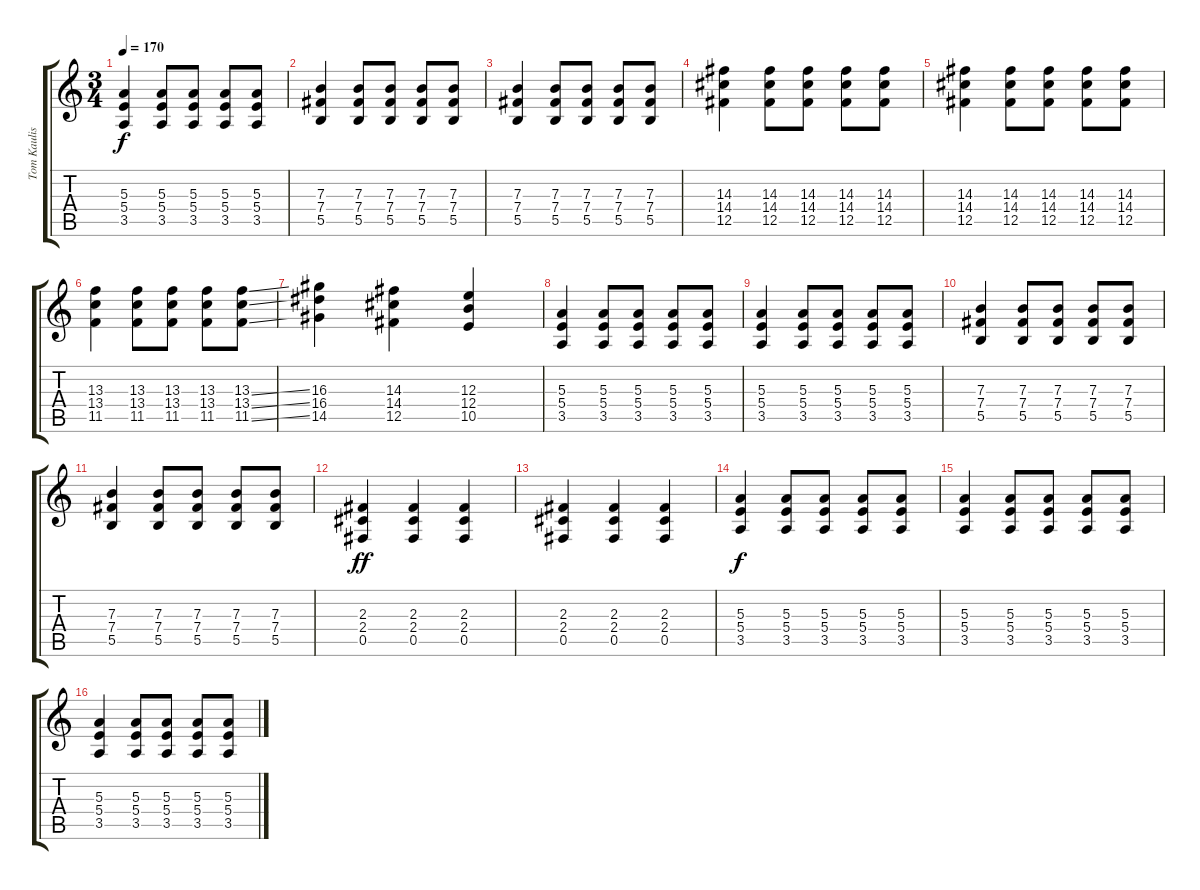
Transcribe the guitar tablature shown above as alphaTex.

\track ("Tom Kaulist [ guitare ]" "Tom Kaulis") {instrument electricguitarclean}
\staff {score tabs}
\tuning (Db4 Ab3 E3 B2 Gb2 Db2) {hide}
\ts (3 4)
\tempo 170
\clef g2
\ks c
(5.3 5.4 3.5).4{dy f} (5.3 5.4 3.5).8 (5.3 5.4 3.5).8 (5.3 5.4 3.5).8 (5.3 5.4 3.5).8 |
(7.3 7.4 5.5).4 (7.3 7.4 5.5).8 (7.3 7.4 5.5).8 (7.3 7.4 5.5).8 (7.3 7.4 5.5).8 |
(7.3 7.4 5.5).4 (7.3 7.4 5.5).8 (7.3 7.4 5.5).8 (7.3 7.4 5.5).8 (7.3 7.4 5.5).8 |
(14.3 14.4 12.5).4 (14.3 14.4 12.5).8 (14.3 14.4 12.5).8 (14.3 14.4 12.5).8 (14.3 14.4 12.5).8 |
(14.3 14.4 12.5).4 (14.3 14.4 12.5).8 (14.3 14.4 12.5).8 (14.3 14.4 12.5).8 (14.3 14.4 12.5).8 |
(13.3 13.4 11.5).4 (13.3 13.4 11.5).8 (13.3 13.4 11.5).8 (13.3 13.4 11.5).8 (13.3{ss} 13.4{ss} 11.5{ss}).8 |
(16.3 16.4 14.5).4 (14.3 14.4 12.5).4 (12.3 12.4 10.5).4 |
(5.3 5.4 3.5).4 (5.3 5.4 3.5).8 (5.3 5.4 3.5).8 (5.3 5.4 3.5).8 (5.3 5.4 3.5).8 |
(5.3 5.4 3.5).4 (5.3 5.4 3.5).8 (5.3 5.4 3.5).8 (5.3 5.4 3.5).8 (5.3 5.4 3.5).8 |
(7.3 7.4 5.5).4 (7.3 7.4 5.5).8 (7.3 7.4 5.5).8 (7.3 7.4 5.5).8 (7.3 7.4 5.5).8 |
(7.3 7.4 5.5).4 (7.3 7.4 5.5).8 (7.3 7.4 5.5).8 (7.3 7.4 5.5).8 (7.3 7.4 5.5).8 |
(2.3 2.4 0.5).4{dy ff} (2.3 2.4 0.5).4 (2.3 2.4 0.5).4 |
(2.3 2.4 0.5).4 (2.3 2.4 0.5).4 (2.3 2.4 0.5).4 |
(5.3 5.4 3.5).4{dy f} (5.3 5.4 3.5).8 (5.3 5.4 3.5).8 (5.3 5.4 3.5).8 (5.3 5.4 3.5).8 |
(5.3 5.4 3.5).4 (5.3 5.4 3.5).8 (5.3 5.4 3.5).8 (5.3 5.4 3.5).8 (5.3 5.4 3.5).8 |
(5.3 5.4 3.5).4 (5.3 5.4 3.5).8 (5.3 5.4 3.5).8 (5.3 5.4 3.5).8 (5.3 5.4 3.5).8
